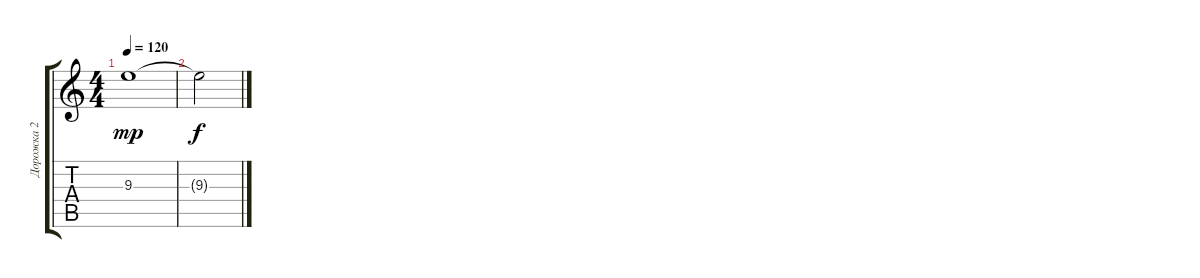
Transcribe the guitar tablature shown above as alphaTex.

\track ("Дорожка 2" "Дорожка 2") {instrument distortionguitar}
\staff {score tabs}
\tuning (E4 B3 G3 D3 A2 E2) {hide}
\ts (4 4)
\tempo 120
\clef g2
\ks c
9.3.1{dy mp} |
9.3{t}.2{dy f}
